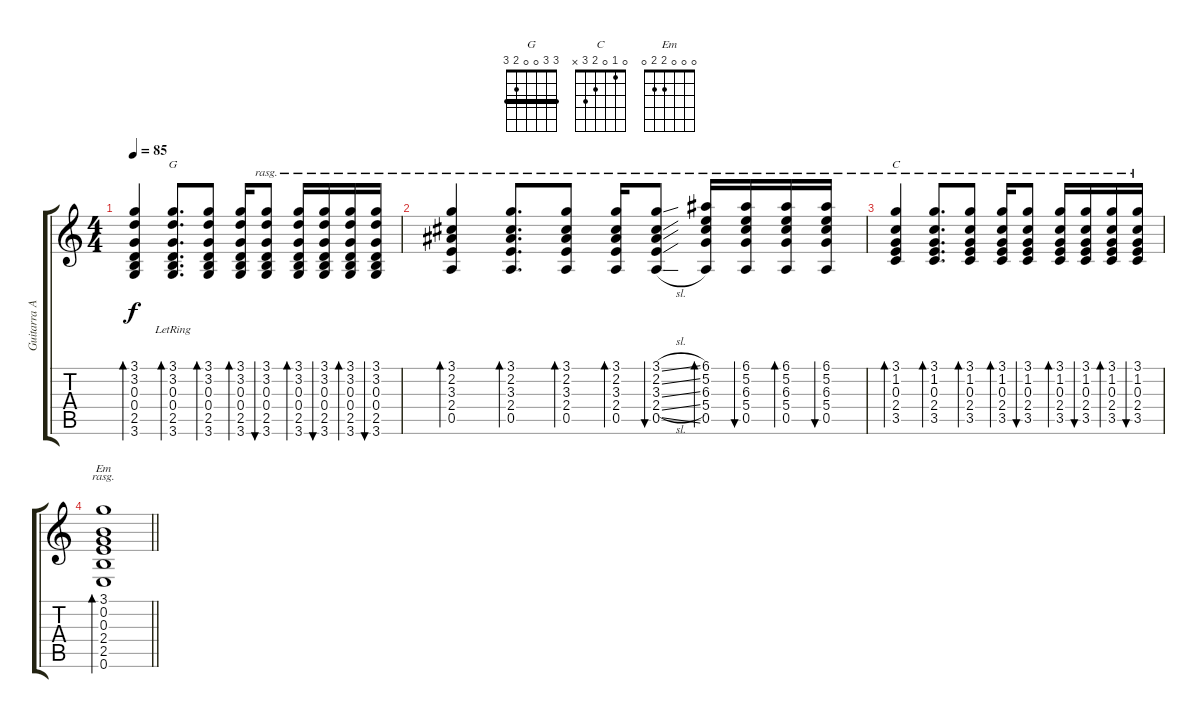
\track ("Guitarra Acustica" "Guitarra A") {instrument acousticguitarsteel}
\staff {score tabs}
\tuning (E4 B3 G3 D3 A2 E2) {hide}
\chord ("G" 3 3 0 0 2 3) {barre 3}
\chord ("C" 0 1 0 2 3 x)
\chord ("Em" 0 0 0 2 2 0)
\ts (4 4)
\tempo 85
\clef g2
\ks c
(3.1 3.2 0.3 0.4 2.5 3.6).4{bd 120 dy f} (3.1 3.2 0.3 0.4 2.5{lr} 3.6).8{d bd 30 ch "G"} (3.1 3.2 0.3 0.4 2.5 3.6).8{bd 30} (3.1 3.2 0.3 0.4 2.5 3.6).16{bd 30} (3.1 3.2 0.3 0.4 2.5 3.6).8{bu 30 rasg ii} (3.1 3.2 0.3 0.4 2.5 3.6).16{bd 30 rasg ii} (3.1 3.2 0.3 0.4 2.5 3.6).16{bu 30 rasg ii} (3.1 3.2 0.3 0.4 2.5 3.6).16{bd 30 rasg ii} (3.1 3.2 0.3 0.4 2.5 3.6).16{bu 30 rasg ii} |
(3.1 2.2 3.3 2.4 0.5).4{bd 60 rasg ii} (3.1 2.2 3.3 2.4 0.5).8{d bd 30 rasg ii} (3.1 2.2 3.3 2.4 0.5).8{bd 30 rasg ii} (3.1 2.2 3.3 2.4 0.5).16{bd 30 rasg ii} (3.1{sl} 2.2{sl} 3.3{sl} 2.4{sl} 0.5{sl}).8{bu 30 rasg ii} (6.1 5.2 6.3 5.4 0.5).16{bd 30 rasg ii} (6.1 5.2 6.3 5.4 0.5).16{bu 30 rasg ii} (6.1 5.2 6.3 5.4 0.5).16{bd 30 rasg ii} (6.1 5.2 6.3 5.4 0.5).16{bu 30 rasg ii} |
(3.1 1.2 0.3 2.4 3.5).4{bd 30 ch "C" rasg ii} (3.1 1.2 0.3 2.4 3.5).8{d bd 30 rasg ii} (3.1 1.2 0.3 2.4 3.5).8{bd 30 rasg ii} (3.1 1.2 0.3 2.4 3.5).16{bd 30 rasg ii} (3.1 1.2 0.3 2.4 3.5).8{bu 30 rasg ii} (3.1 1.2 0.3 2.4 3.5).16{bd 30 rasg ii} (3.1 1.2 0.3 2.4 3.5).16{bu 30 rasg ii} (3.1 1.2 0.3 2.4 3.5).16{bd 30 rasg ii} (3.1 1.2 0.3 2.4 3.5).16{bu 30 rasg ii} |
\barLineRight lightlight
(3.1 0.2 0.3 2.4 2.5 0.6).1{bd 30 ch "Em" rasg ii}
